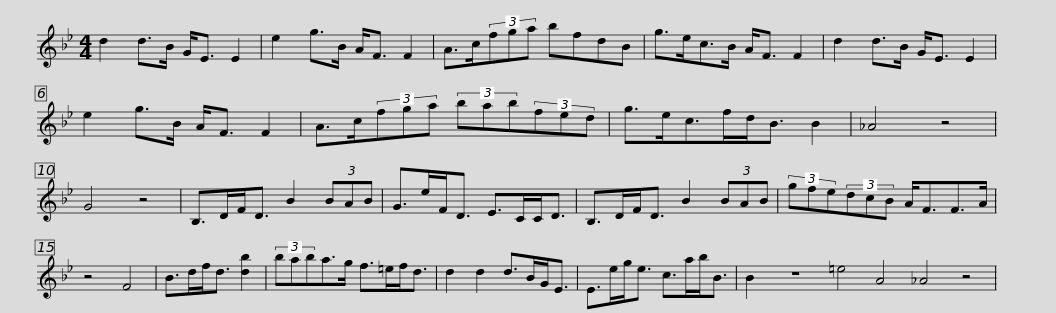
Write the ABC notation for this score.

X:1
L:1/8
M:4/4
I:linebreak $
K:Bb
V:1 treble
V:1
 d2 d>B G<E E2 | e2 g>B A<F F2 | A>c(3fga bfdB | g>ec>B A<F F2 | d2 d>B G<E E2 |$ %5
 e2 g>B A<F F2 | A>c(3fga (3bab(3fed | g>ec>fd<B B2 | _A4 z4 | G4 z4 | %10
 B,>DF<D B2 (3BAB |$ G>eF<D E>CC<D | B,>DF<D B2 (3BAB | (3gfe(3dcB A<FF>A | z4 F4 | %15
 B>df<d [db]2 |$ (3baba>g f>=ef<d | d2 d2 d>BG<E | E>eg<e c>ab<B | B2 z8 =e4 A4 _A4 z4 | %20
